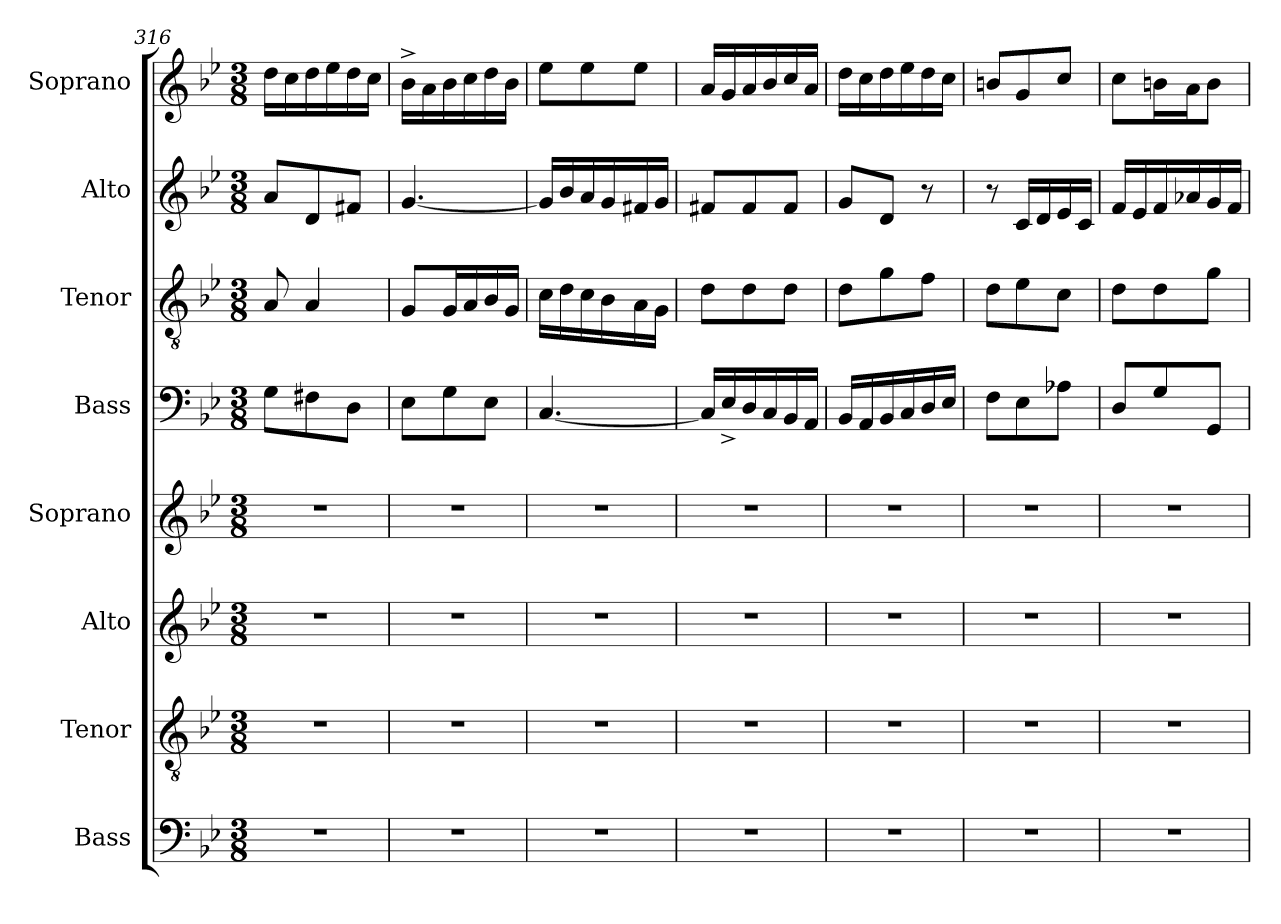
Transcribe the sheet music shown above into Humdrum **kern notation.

**kern	**kern	**kern	**kern	**kern	**kern	**kern	**kern
*part8	*part7	*part6	*part5	*part4	*part3	*part2	*part1
*staff8	*staff7	*staff6	*staff5	*staff4	*staff3	*staff2	*staff1
*I"Bass	*I"Tenor	*I"Alto	*I"Soprano	*I"Bass	*I"Tenor	*I"Alto	*I"Soprano
*clefF4	*clefGv2	*clefG2	*clefG2	*clefF4	*clefGv2	*clefG2	*clefG2
*k[b-e-]	*k[b-e-]	*k[b-e-]	*k[b-e-]	*k[b-e-]	*k[b-e-]	*k[b-e-]	*k[b-e-]
*B-:	*B-:	*B-:	*B-:	*B-:	*B-:	*B-:	*B-:
*M3/8	*M3/8	*M3/8	*M3/8	*M3/8	*M3/8	*M3/8	*M3/8
=316	=316	=316	=316	=316	=316	=316	=316
4.r	4.r	4.r	4.r	8G\L	8A/	8a/L	16dd\LL
.	.	.	.	.	.	.	16cc\
.	.	.	.	8F#X\	4A/	8d/	16dd\
.	.	.	.	.	.	.	16ee-\
.	.	.	.	8D\J	.	8f#X/J	16dd\
.	.	.	.	.	.	.	16cc\JJ
=317	=317	=317	=317	=317	=317	=317	=317
4.r	4.r	4.r	4.r	8E-\L	8G/L	[<4.g/	16b-^<\LL
.	.	.	.	.	.	.	16a\
.	.	.	.	8G\	16G/L	.	16b-\
.	.	.	.	.	16A/	.	16cc\
.	.	.	.	8E-\J	16B-/	.	16dd\
.	.	.	.	.	16G/JJ	.	16b-\JJ
=318	=318	=318	=318	=318	=318	=318	=318
4.r	4.r	4.r	4.r	[<4.C/	16c\LL	16g/LL]	8ee-\L
.	.	.	.	.	16d\	16b-/	.
.	.	.	.	.	16c\	16a/	8ee-\
.	.	.	.	.	16B-\	16g/	.
.	.	.	.	.	16A\	16f#X/	8ee-\J
.	.	.	.	.	16G\JJ	16g/JJ	.
=319	=319	=319	=319	=319	=319	=319	=319
4.r	4.r	4.r	4.r	16C/LL]	8d\L	8f#X/L	16a/LL
.	.	.	.	16E-^</	.	.	16g/
.	.	.	.	16D/	8d\	8f#/	16a/
.	.	.	.	16C/	.	.	16b-/
.	.	.	.	16BB-/	8d\J	8f#/J	16cc/
.	.	.	.	16AA/JJ	.	.	16a/JJ
!!LO:LB:g=z
=320	=320	=320	=320	=320	=320	=320	=320
4.r	4.r	4.r	4.r	16BB-/LL	8d\L	8g/L	16dd\LL
.	.	.	.	16AA/	.	.	16cc\
.	.	.	.	16BB-/	8g\	8d/J	16dd\
.	.	.	.	16C/	.	.	16ee-\
.	.	.	.	16D/	8f\J	8r	16dd\
.	.	.	.	16E-/JJ	.	.	16cc\JJ
=321	=321	=321	=321	=321	=321	=321	=321
4.r	4.r	4.r	4.r	8F\L	8d\L	8r	8bn/L
.	.	.	.	8E-\	8e-\	16c/LL	8g/
.	.	.	.	.	.	16d/	.
.	.	.	.	8A-X\J	8c\J	16e-/	8cc/J
.	.	.	.	.	.	16c/JJ	.
=322	=322	=322	=322	=322	=322	=322	=322
4.r	4.r	4.r	4.r	8D/L	8d\L	16f/LL	8cc\L
.	.	.	.	.	.	16e-/	.
.	.	.	.	8G/	8d\	16f/	16bn\L
.	.	.	.	.	.	16a-X/	16a\J
.	.	.	.	8GG/J	8g\J	16g/	8b\J
.	.	.	.	.	.	16f/JJ	.
=	=	=	=	=	=	=	=
*-	*-	*-	*-	*-	*-	*-	*-
